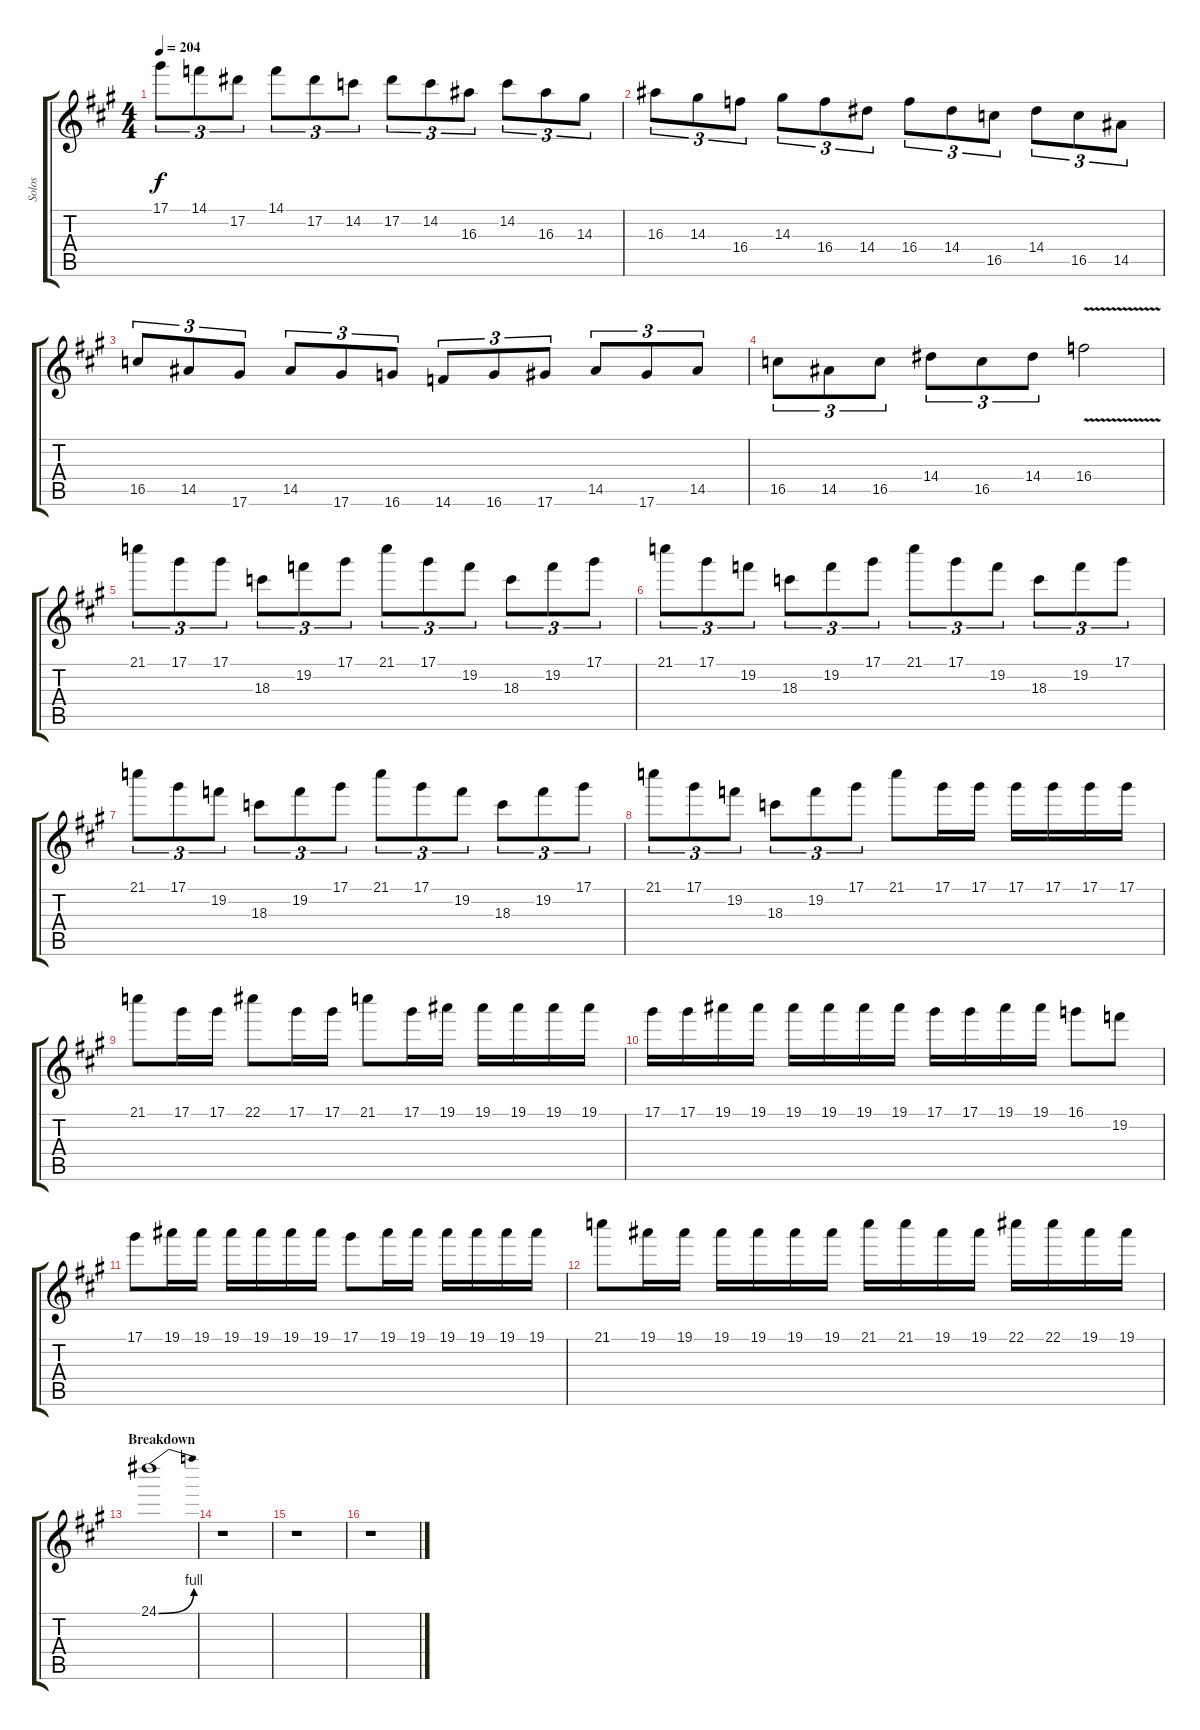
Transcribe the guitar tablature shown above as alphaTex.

\track ("Solos" "Solos") {instrument distortionguitar}
\staff {score tabs}
\tuning (Eb4 Bb3 Gb3 Db3 Ab2 Eb2) {hide}
\ts (4 4)
\tempo 204
\clef g2
\ks a
17.1.8{tu (3 2) dy f} 14.1.8{tu (3 2)} 17.2.8{tu (3 2)} 14.1.8{tu (3 2)} 17.2.8{tu (3 2)} 14.2.8{tu (3 2)} 17.2.8{tu (3 2)} 14.2.8{tu (3 2)} 16.3.8{tu (3 2)} 14.2.8{tu (3 2)} 16.3.8{tu (3 2)} 14.3.8{tu (3 2)} |
16.3.8{tu (3 2)} 14.3.8{tu (3 2)} 16.4.8{tu (3 2)} 14.3.8{tu (3 2)} 16.4.8{tu (3 2)} 14.4.8{tu (3 2)} 16.4.8{tu (3 2)} 14.4.8{tu (3 2)} 16.5.8{tu (3 2)} 14.4.8{tu (3 2)} 16.5.8{tu (3 2)} 14.5.8{tu (3 2)} |
16.5.8{tu (3 2)} 14.5.8{tu (3 2)} 17.6.8{tu (3 2)} 14.5.8{tu (3 2)} 17.6.8{tu (3 2)} 16.6.8{tu (3 2)} 14.6.8{tu (3 2)} 16.6.8{tu (3 2)} 17.6.8{tu (3 2)} 14.5.8{tu (3 2)} 17.6.8{tu (3 2)} 14.5.8{tu (3 2)} |
16.5.8{tu (3 2)} 14.5.8{tu (3 2)} 16.5.8{tu (3 2)} 14.4.8{tu (3 2)} 16.5.8{tu (3 2)} 14.4.8{tu (3 2)} 16.4{v}.2 |
21.1.8{tu (3 2)} 17.1.8{tu (3 2)} 17.1.8{tu (3 2)} 18.3.8{tu (3 2)} 19.2.8{tu (3 2)} 17.1.8{tu (3 2)} 21.1.8{tu (3 2)} 17.1.8{tu (3 2)} 19.2.8{tu (3 2)} 18.3.8{tu (3 2)} 19.2.8{tu (3 2)} 17.1.8{tu (3 2)} |
21.1.8{tu (3 2)} 17.1.8{tu (3 2)} 19.2.8{tu (3 2)} 18.3.8{tu (3 2)} 19.2.8{tu (3 2)} 17.1.8{tu (3 2)} 21.1.8{tu (3 2)} 17.1.8{tu (3 2)} 19.2.8{tu (3 2)} 18.3.8{tu (3 2)} 19.2.8{tu (3 2)} 17.1.8{tu (3 2)} |
21.1.8{tu (3 2)} 17.1.8{tu (3 2)} 19.2.8{tu (3 2)} 18.3.8{tu (3 2)} 19.2.8{tu (3 2)} 17.1.8{tu (3 2)} 21.1.8{tu (3 2)} 17.1.8{tu (3 2)} 19.2.8{tu (3 2)} 18.3.8{tu (3 2)} 19.2.8{tu (3 2)} 17.1.8{tu (3 2)} |
21.1.8{tu (3 2)} 17.1.8{tu (3 2)} 19.2.8{tu (3 2)} 18.3.8{tu (3 2)} 19.2.8{tu (3 2)} 17.1.8{tu (3 2)} 21.1.8 17.1.16 17.1.16 17.1.16 17.1.16 17.1.16 17.1.16 |
21.1.8 17.1.16 17.1.16 22.1.8 17.1.16 17.1.16 21.1.8 17.1.16 19.1.16 19.1.16 19.1.16 19.1.16 19.1.16 |
17.1.16 17.1.16 19.1.16 19.1.16 19.1.16 19.1.16 19.1.16 19.1.16 17.1.16 17.1.16 19.1.16 19.1.16 16.1.8 19.2.8 |
17.1.8 19.1.16 19.1.16 19.1.16 19.1.16 19.1.16 19.1.16 17.1.8 19.1.16 19.1.16 19.1.16 19.1.16 19.1.16 19.1.16 |
21.1.8 19.1.16 19.1.16 19.1.16 19.1.16 19.1.16 19.1.16 21.1.16 21.1.16 19.1.16 19.1.16 22.1.16 22.1.16 19.1.16 19.1.16 |
\section ("" "Breakdown")
24.1{be (bend 0 0 60 4)}.1 |
r.1 |
r.1 |
r.1
